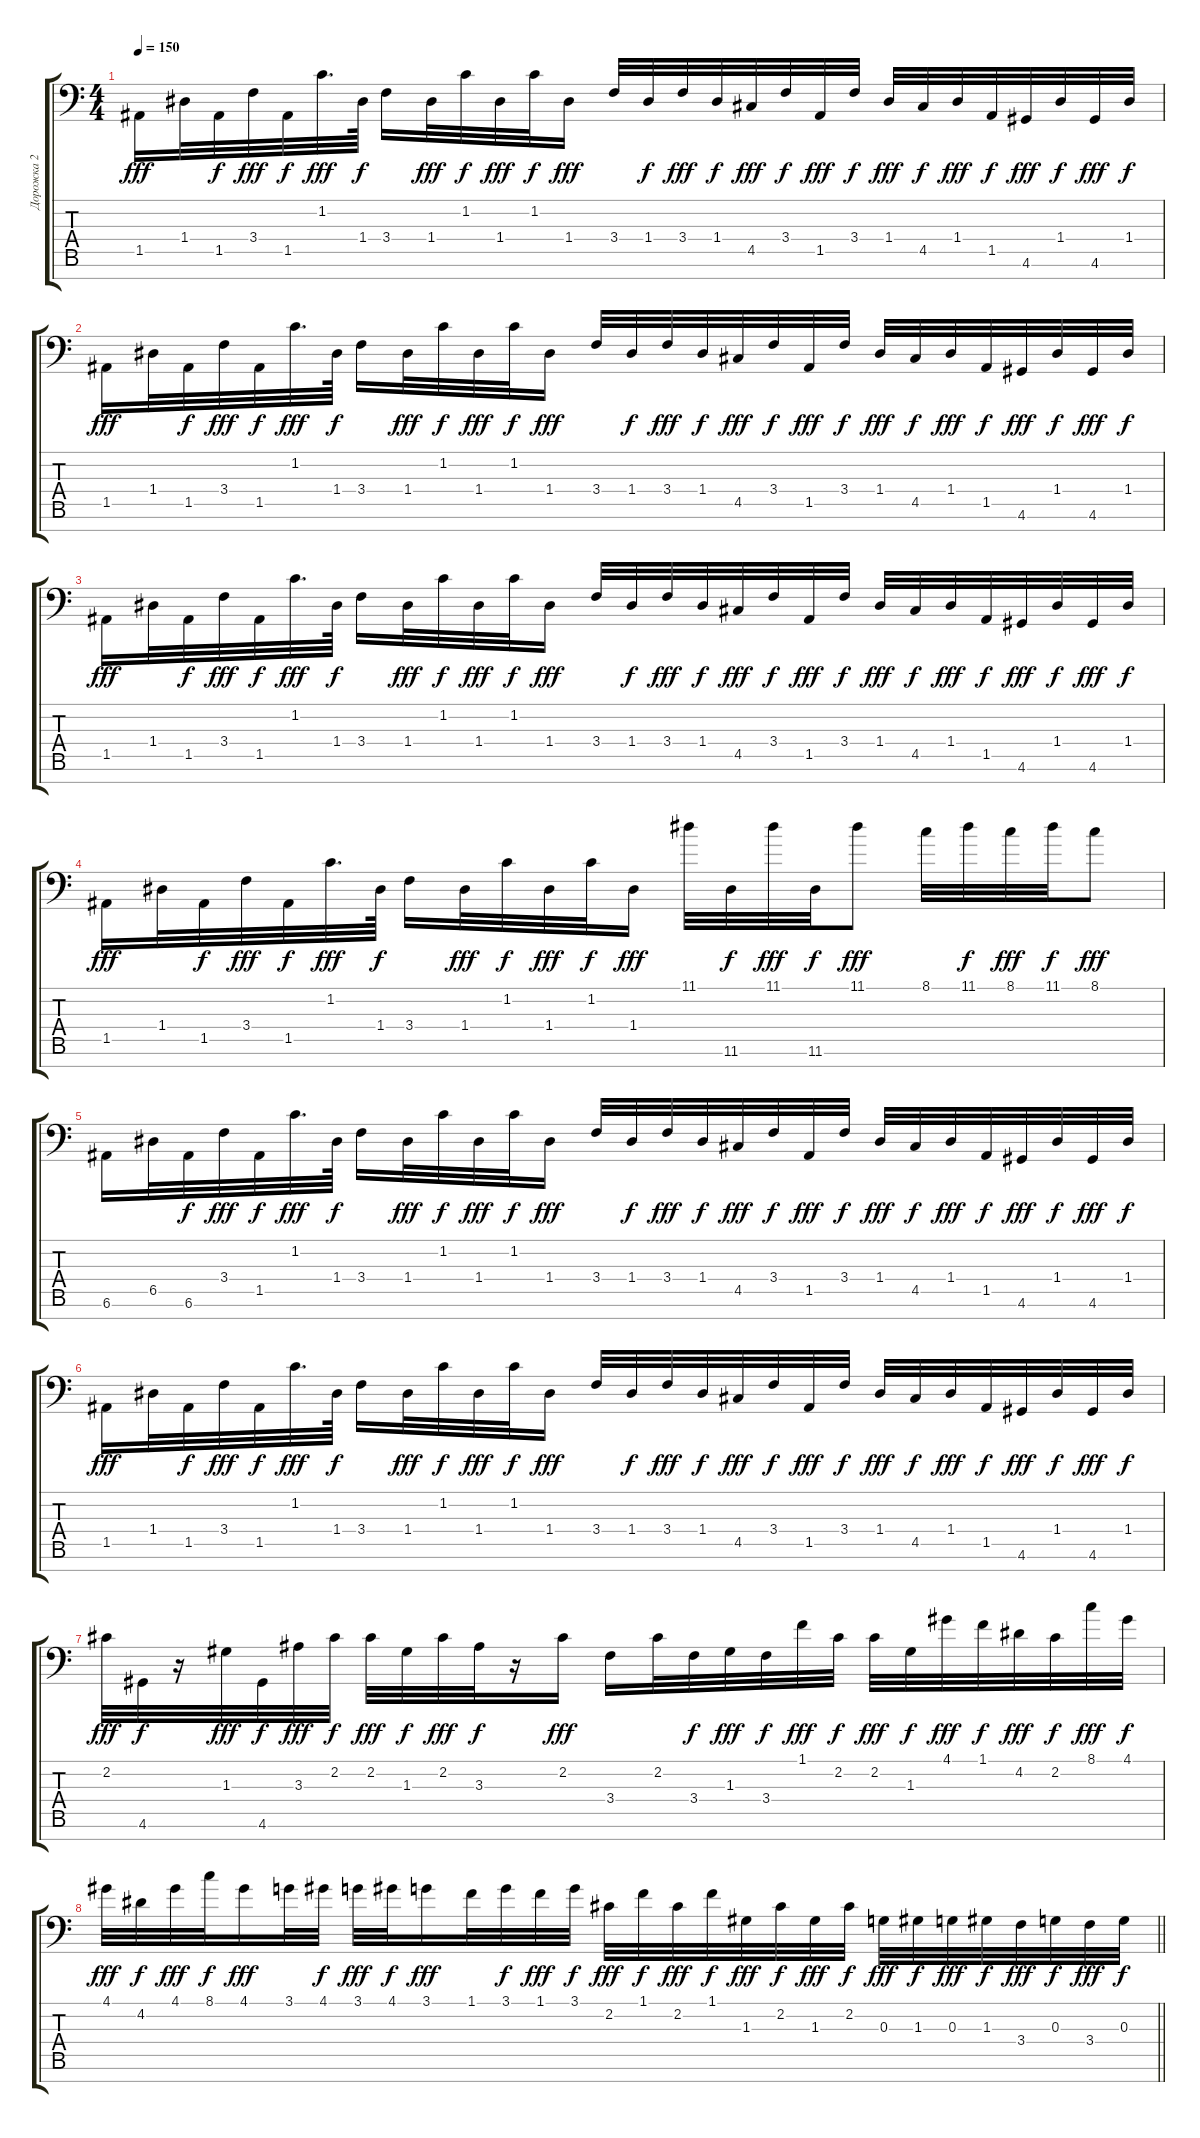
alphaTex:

\track ("Дорожка 2" "Дорожка 2") {instrument lead1square}
\staff {score tabs}
\tuning (E4 B3 G3 D3 A2 E2 Bb1) {hide}
\ts (4 4)
\tempo 150
\clef f4
\ks c
1.5.16{dy fff} 1.4.32 1.5.32{dy f} 3.4.32{dy fff} 1.5.32{dy f} 1.2.32{d dy fff} 1.4.64{dy f} 3.4.16 1.4.32{dy fff} 1.2.32{dy f} 1.4.32{dy fff} 1.2.32{dy f} 1.4.16{dy fff} 3.4.32 1.4.32{dy f} 3.4.32{dy fff} 1.4.32{dy f} 4.5.32{dy fff} 3.4.32{dy f} 1.5.32{dy fff} 3.4.32{dy f} 1.4.32{dy fff} 4.5.32{dy f} 1.4.32{dy fff} 1.5.32{dy f} 4.6.32{dy fff} 1.4.32{dy f} 4.6.32{dy fff} 1.4.32{dy f} |
1.5.16{dy fff} 1.4.32 1.5.32{dy f} 3.4.32{dy fff} 1.5.32{dy f} 1.2.32{d dy fff} 1.4.64{dy f} 3.4.16 1.4.32{dy fff} 1.2.32{dy f} 1.4.32{dy fff} 1.2.32{dy f} 1.4.16{dy fff} 3.4.32 1.4.32{dy f} 3.4.32{dy fff} 1.4.32{dy f} 4.5.32{dy fff} 3.4.32{dy f} 1.5.32{dy fff} 3.4.32{dy f} 1.4.32{dy fff} 4.5.32{dy f} 1.4.32{dy fff} 1.5.32{dy f} 4.6.32{dy fff} 1.4.32{dy f} 4.6.32{dy fff} 1.4.32{dy f} |
1.5.16{dy fff} 1.4.32 1.5.32{dy f} 3.4.32{dy fff} 1.5.32{dy f} 1.2.32{d dy fff} 1.4.64{dy f} 3.4.16 1.4.32{dy fff} 1.2.32{dy f} 1.4.32{dy fff} 1.2.32{dy f} 1.4.16{dy fff} 3.4.32 1.4.32{dy f} 3.4.32{dy fff} 1.4.32{dy f} 4.5.32{dy fff} 3.4.32{dy f} 1.5.32{dy fff} 3.4.32{dy f} 1.4.32{dy fff} 4.5.32{dy f} 1.4.32{dy fff} 1.5.32{dy f} 4.6.32{dy fff} 1.4.32{dy f} 4.6.32{dy fff} 1.4.32{dy f} |
1.5.16{dy fff} 1.4.32 1.5.32{dy f} 3.4.32{dy fff} 1.5.32{dy f} 1.2.32{d dy fff} 1.4.64{dy f} 3.4.16 1.4.32{dy fff} 1.2.32{dy f} 1.4.32{dy fff} 1.2.32{dy f} 1.4.16{dy fff} 11.1.32 11.6.32{dy f} 11.1.32{dy fff} 11.6.32{dy f} 11.1.8{dy fff} 8.1.32 11.1.32{dy f} 8.1.32{dy fff} 11.1.32{dy f} 8.1.8{dy fff} |
6.6.16 6.5.32 6.6.32{dy f} 3.4.32{dy fff} 1.5.32{dy f} 1.2.32{d dy fff} 1.4.64{dy f} 3.4.16 1.4.32{dy fff} 1.2.32{dy f} 1.4.32{dy fff} 1.2.32{dy f} 1.4.16{dy fff} 3.4.32 1.4.32{dy f} 3.4.32{dy fff} 1.4.32{dy f} 4.5.32{dy fff} 3.4.32{dy f} 1.5.32{dy fff} 3.4.32{dy f} 1.4.32{dy fff} 4.5.32{dy f} 1.4.32{dy fff} 1.5.32{dy f} 4.6.32{dy fff} 1.4.32{dy f} 4.6.32{dy fff} 1.4.32{dy f} |
1.5.16{dy fff} 1.4.32 1.5.32{dy f} 3.4.32{dy fff} 1.5.32{dy f} 1.2.32{d dy fff} 1.4.64{dy f} 3.4.16 1.4.32{dy fff} 1.2.32{dy f} 1.4.32{dy fff} 1.2.32{dy f} 1.4.16{dy fff} 3.4.32 1.4.32{dy f} 3.4.32{dy fff} 1.4.32{dy f} 4.5.32{dy fff} 3.4.32{dy f} 1.5.32{dy fff} 3.4.32{dy f} 1.4.32{dy fff} 4.5.32{dy f} 1.4.32{dy fff} 1.5.32{dy f} 4.6.32{dy fff} 1.4.32{dy f} 4.6.32{dy fff} 1.4.32{dy f} |
2.2.32{dy fff} 4.6.32{dy f} r.16 1.3.32{dy fff} 4.6.32{dy f} 3.3.32{dy fff} 2.2.32{dy f} 2.2.32{dy fff} 1.3.32{dy f} 2.2.32{dy fff} 3.3.32{dy f} r.16 2.2.16{dy fff} 3.4.16 2.2.32 3.4.32{dy f} 1.3.32{dy fff} 3.4.32{dy f} 1.1.32{dy fff} 2.2.32{dy f} 2.2.32{dy fff} 1.3.32{dy f} 4.1.32{dy fff} 1.1.32{dy f} 4.2.32{dy fff} 2.2.32{dy f} 8.1.32{dy fff} 4.1.32{dy f} |
\barLineRight lightlight
4.1.32{dy fff} 4.2.32{dy f} 4.1.32{dy fff} 8.1.32{dy f} 4.1.16{dy fff} 3.1.32 4.1.32{dy f} 3.1.32{dy fff} 4.1.32{dy f} 3.1.16{dy fff} 1.1.32 3.1.32{dy f} 1.1.32{dy fff} 3.1.32{dy f} 2.2.32{dy fff} 1.1.32{dy f} 2.2.32{dy fff} 1.1.32{dy f} 1.3.32{dy fff} 2.2.32{dy f} 1.3.32{dy fff} 2.2.32{dy f} 0.3.32{dy fff} 1.3.32{dy f} 0.3.32{dy fff} 1.3.32{dy f} 3.4.32{dy fff} 0.3.32{dy f} 3.4.32{dy fff} 0.3.32{dy f}
